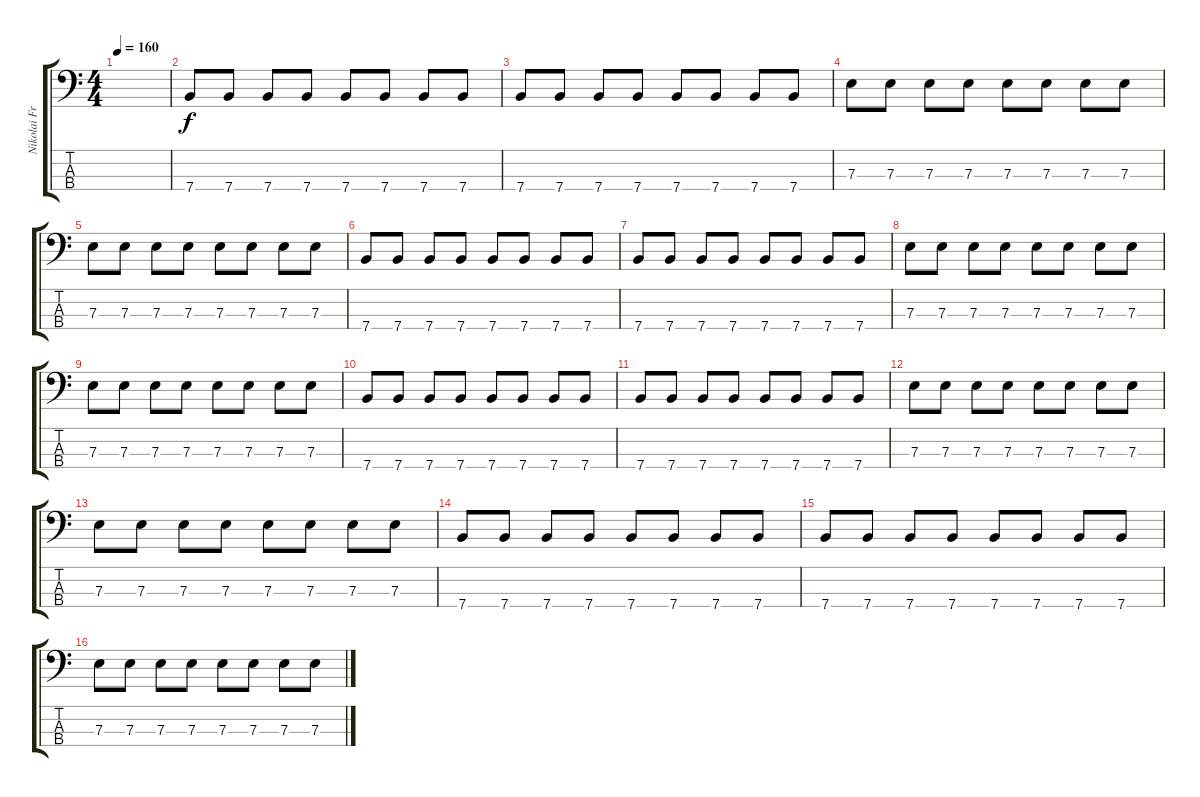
\track ("Nikolai Fraiture" "Nikolai Fr") {instrument electricbasspick}
\staff {score tabs}
\tuning (G2 D2 A1 E1) {hide}
\ts (4 4)
\tempo 160
\clef f4
\ks c
|
7.4.8 7.4.8 7.4.8 7.4.8 7.4.8 7.4.8 7.4.8 7.4.8 |
7.4.8 7.4.8 7.4.8 7.4.8 7.4.8 7.4.8 7.4.8 7.4.8 |
7.3.8 7.3.8 7.3.8 7.3.8 7.3.8 7.3.8 7.3.8 7.3.8 |
7.3.8 7.3.8 7.3.8 7.3.8 7.3.8 7.3.8 7.3.8 7.3.8 |
7.4.8 7.4.8 7.4.8 7.4.8 7.4.8 7.4.8 7.4.8 7.4.8 |
7.4.8 7.4.8 7.4.8 7.4.8 7.4.8 7.4.8 7.4.8 7.4.8 |
7.3.8 7.3.8 7.3.8 7.3.8 7.3.8 7.3.8 7.3.8 7.3.8 |
7.3.8 7.3.8 7.3.8 7.3.8 7.3.8 7.3.8 7.3.8 7.3.8 |
7.4.8 7.4.8 7.4.8 7.4.8 7.4.8 7.4.8 7.4.8 7.4.8 |
7.4.8 7.4.8 7.4.8 7.4.8 7.4.8 7.4.8 7.4.8 7.4.8 |
7.3.8 7.3.8 7.3.8 7.3.8 7.3.8 7.3.8 7.3.8 7.3.8 |
7.3.8 7.3.8 7.3.8 7.3.8 7.3.8 7.3.8 7.3.8 7.3.8 |
7.4.8 7.4.8 7.4.8 7.4.8 7.4.8 7.4.8 7.4.8 7.4.8 |
7.4.8 7.4.8 7.4.8 7.4.8 7.4.8 7.4.8 7.4.8 7.4.8 |
7.3.8 7.3.8 7.3.8 7.3.8 7.3.8 7.3.8 7.3.8 7.3.8
